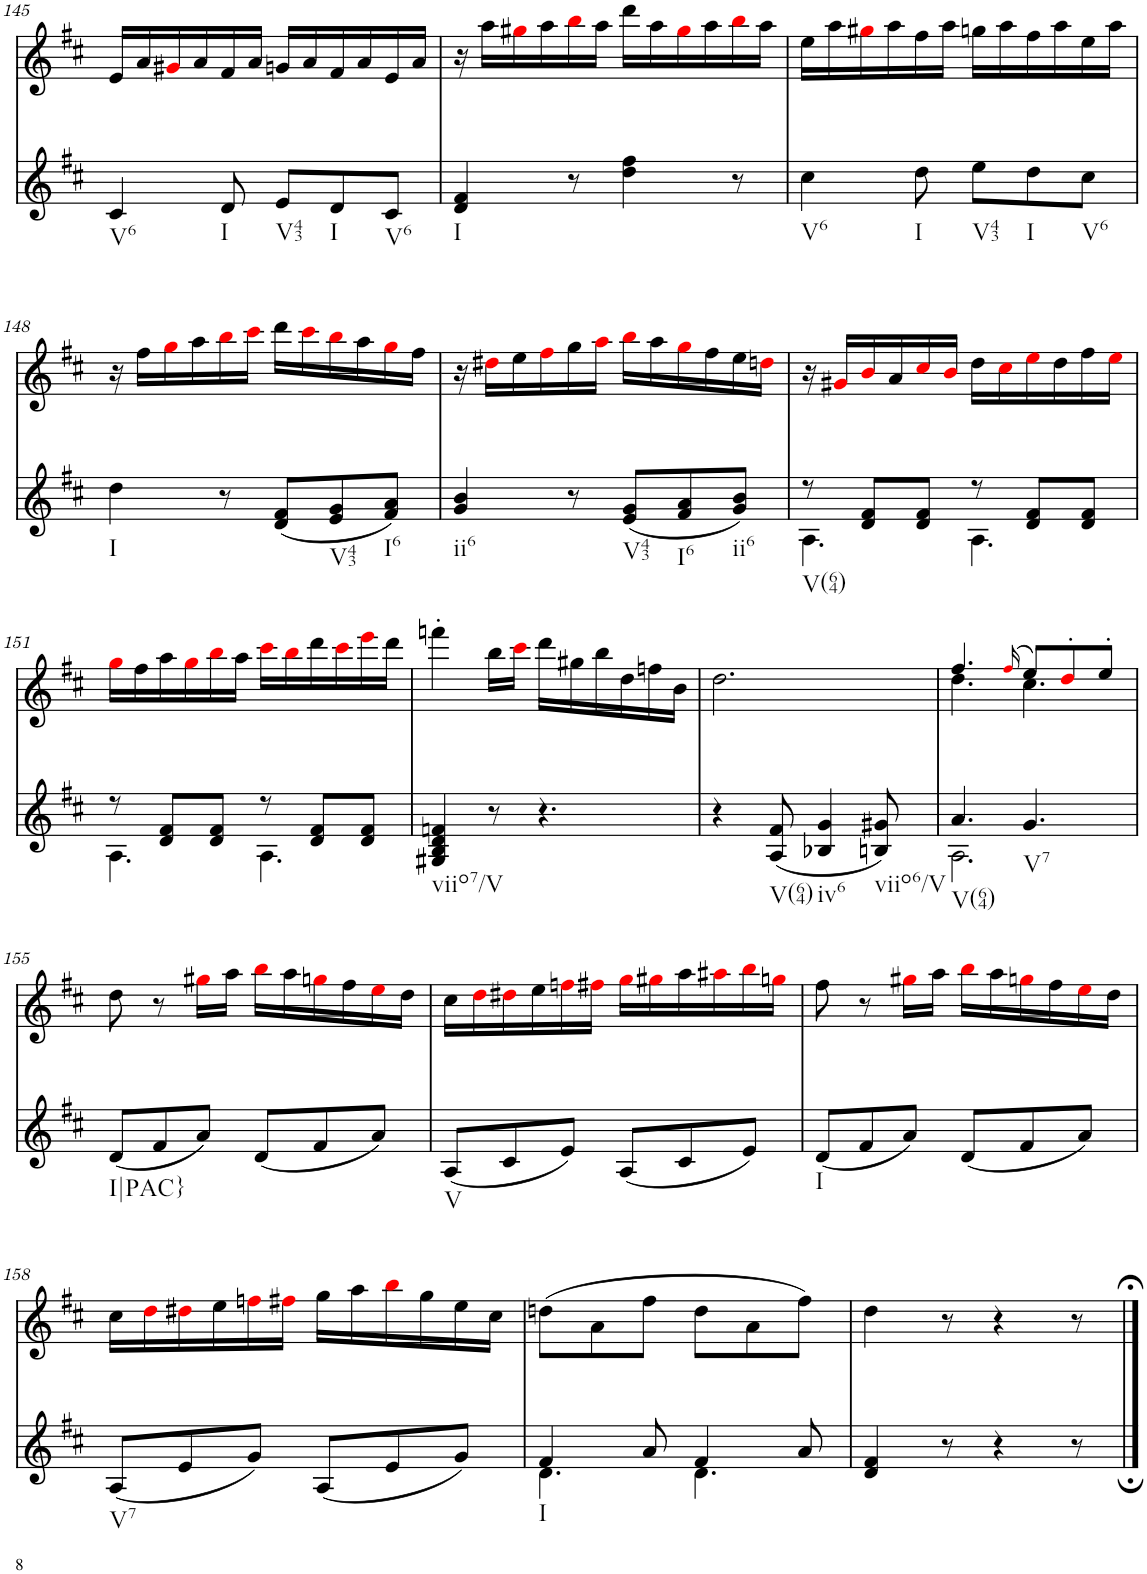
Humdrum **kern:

**kern	**kern
*part2	*part1
*staff2	*staff1
*I"Piano, unbenannt	*I"Piano, unbenannt
*I'Pno	*I'Pno
!!LO:PB:g=z
*clefG2	*clefG2
*k[f#c#]	*k[f#c#]
*M6/8	*M6/8
=145	=145
!LO:TX:b:t=V6	!
4c#/	16e/LL
.	16a/
.	16g#Xi/
.	16a/
!LO:TX:b:t=I	!
8d/	16f#/
.	16a/JJ
!LO:TX:b:t=V43	!
8e/L	16gn/LL
.	16a/
!LO:TX:b:t=I	!
8d/	16f#/
.	16a/
!LO:TX:b:t=V6	!
8c#/J	16e/
.	16a/JJ
=146	=146
!LO:TX:b:t=I	!
4d/ 4f#/	16r
.	16aa\LL
.	16gg#Xi\
.	16aa\
8r	16bbi\
.	16aa\JJ
4dd\ 4ff#\	16ddd\LL
.	16aa\
.	16gg#i\
.	16aa\
8r	16bbi\
.	16aa\JJ
=147	=147
!LO:TX:b:t=V6	!
4cc#\	16ee\LL
.	16aa\
.	16gg#Xi\
.	16aa\
!LO:TX:b:t=I	!
8dd\	16ff#\
.	16aa\JJ
!LO:TX:b:t=V43	!
8ee\L	16ggn\LL
.	16aa\
!LO:TX:b:t=I	!
8dd\	16ff#\
.	16aa\
!LO:TX:b:t=V6	!
8cc#\J	16ee\
.	16aa\JJ
!!LO:LB:g=z
=148	=148
!LO:TX:b:t=I	!
4dd\	16r
.	16ff#\LL
.	16ggi\
.	16aa\
8r	16bbi\
.	16ccc#i\JJ
(8d/ 8f#/L	16ddd\LL
.	16ccc#i\
!LO:TX:b:t=V43	!
8e/ 8g/	16bbi\
.	16aa\
!LO:TX:b:t=I6	!
8f#/ 8a/J)	16ggi\
.	16ff#\JJ
=149	=149
!LO:TX:b:t=ii6	!
4g/ 4b/	16r
.	16dd#Xi\LL
.	16ee\
.	16ff#i\
8r	16gg\
.	16aai\JJ
!LO:TX:b:t=V43	!
(8e/ 8g/L	16bbi\LL
.	16aa\
!LO:TX:b:t=I6	!
8f#/ 8a/	16ggi\
.	16ff#\
!LO:TX:b:t=ii6	!
8g/ 8b/J)	16ee\
.	16ddni\JJ
=150	=150
*^	*
!LO:TX:b:t=V(64)	!	!
8r	4.A\	16r
.	.	16g#Xi/LL
8d/ 8f#/L	.	16bi/
.	.	16a/
8d/ 8f#/J	.	16cc#i/
.	.	16bi/JJ
8r	4.A\	16dd\LL
.	.	16cc#i\
8d/ 8f#/L	.	16eei\
.	.	16dd\
8d/ 8f#/J	.	16ff#\
.	.	16eei\JJ
!!LO:LB:g=z
=151	=151	=151
8r	4.A\	16ggi\LL
.	.	16ff#\
8d/ 8f#/L	.	16aa\
.	.	16ggi\
8d/ 8f#/J	.	16bbi\
.	.	16aa\JJ
8r	4.A\	16ccc#i\LL
.	.	16bbi\
8d/ 8f#/L	.	16ddd\
.	.	16ccc#i\
8d/ 8f#/J	.	16eeei\
.	.	16ddd\JJ
*v	*v	*
=152	=152
!LO:TX:b:t=viio7/V	!
4G#X/ 4B/ 4d/ 4fn/	4fffn'\
8r	16bb\LL
.	16ccc#i\JJ
4.r	16ddd\LL
.	16gg#X\
.	16bb\
.	16dd\
.	16ffn\
.	16b\JJ
=153	=153
4r	2.dd\
!LO:TX:b:t=V(64)	!
(8A/ 8f#/	.
!LO:TX:b:t=iv6	!
4B-X/ 4g/	.
!LO:TX:b:t=viio6/V	!
8Bn/ 8g#X/)	.
=154	=154
*^	*^
!LO:TX:b:t=V(64)	!	!	!
4.a/	2.A\	4.ff#/	4.dd\
.	.	(>16qff#i/	.
!LO:TX:b:t=V7	!	!	!
4.g/	.	8ee/L)	4.cc#\
.	.	8dd'i/	.
.	.	8ee'/J	.
*v	*v	*	*
*	*v	*v
!!LO:LB:g=z
=155	=155
!LO:TX:b:t=I|PAC}	!
(8d/L	8dd\
8f#/	8r
8a/J)	16gg#Xi\LL
.	16aa\JJ
(8d/L	16bbi\LL
.	16aa\
8f#/	16ggni\
.	16ff#\
8a/J)	16eei\
.	16dd\JJ
=156	=156
!LO:TX:b:t=V	!
(8A/L	16cc#\LL
.	16ddi\
8c#/	16dd#Xi\
.	16ee\
8e/J)	16ffni\
.	16ff#Xi\JJ
(8A/L	16ggi\LL
.	16gg#Xi\
8c#/	16aa\
.	16aa#Xi\
8e/J)	16bbi\
.	16ggni\JJ
=157	=157
!LO:TX:b:t=I	!
(8d/L	8ff#\
8f#/	8r
8a/J)	16gg#Xi\LL
.	16aa\JJ
(8d/L	16bbi\LL
.	16aa\
8f#/	16ggni\
.	16ff#\
8a/J)	16eei\
.	16dd\JJ
!!LO:LB:g=z
=158	=158
!LO:TX:b:t=V7	!
(8A/L	16cc#\LL
.	16ddi\
8e/	16dd#Xi\
.	16ee\
8g/J)	16ffni\
.	16ff#Xi\JJ
(8A/L	16gg\LL
.	16aa\
8e/	16bbi\
.	16gg\
8g/J)	16ee\
.	16cc#\JJ
=159	=159
*^	*
!LO:TX:b:t=I	!	!
4f#/	4.d\	(8ddn\L
.	.	8a\
8a/	.	8ff#\J
4f#/	4.d\	8dd\L
.	.	8a\
8a/	.	8ff#\J)
*v	*v	*
=160	=160
4d/ 4f#/	4dd\
8r	8r
4r	4r
8r	8r
==	==
*-	*-
